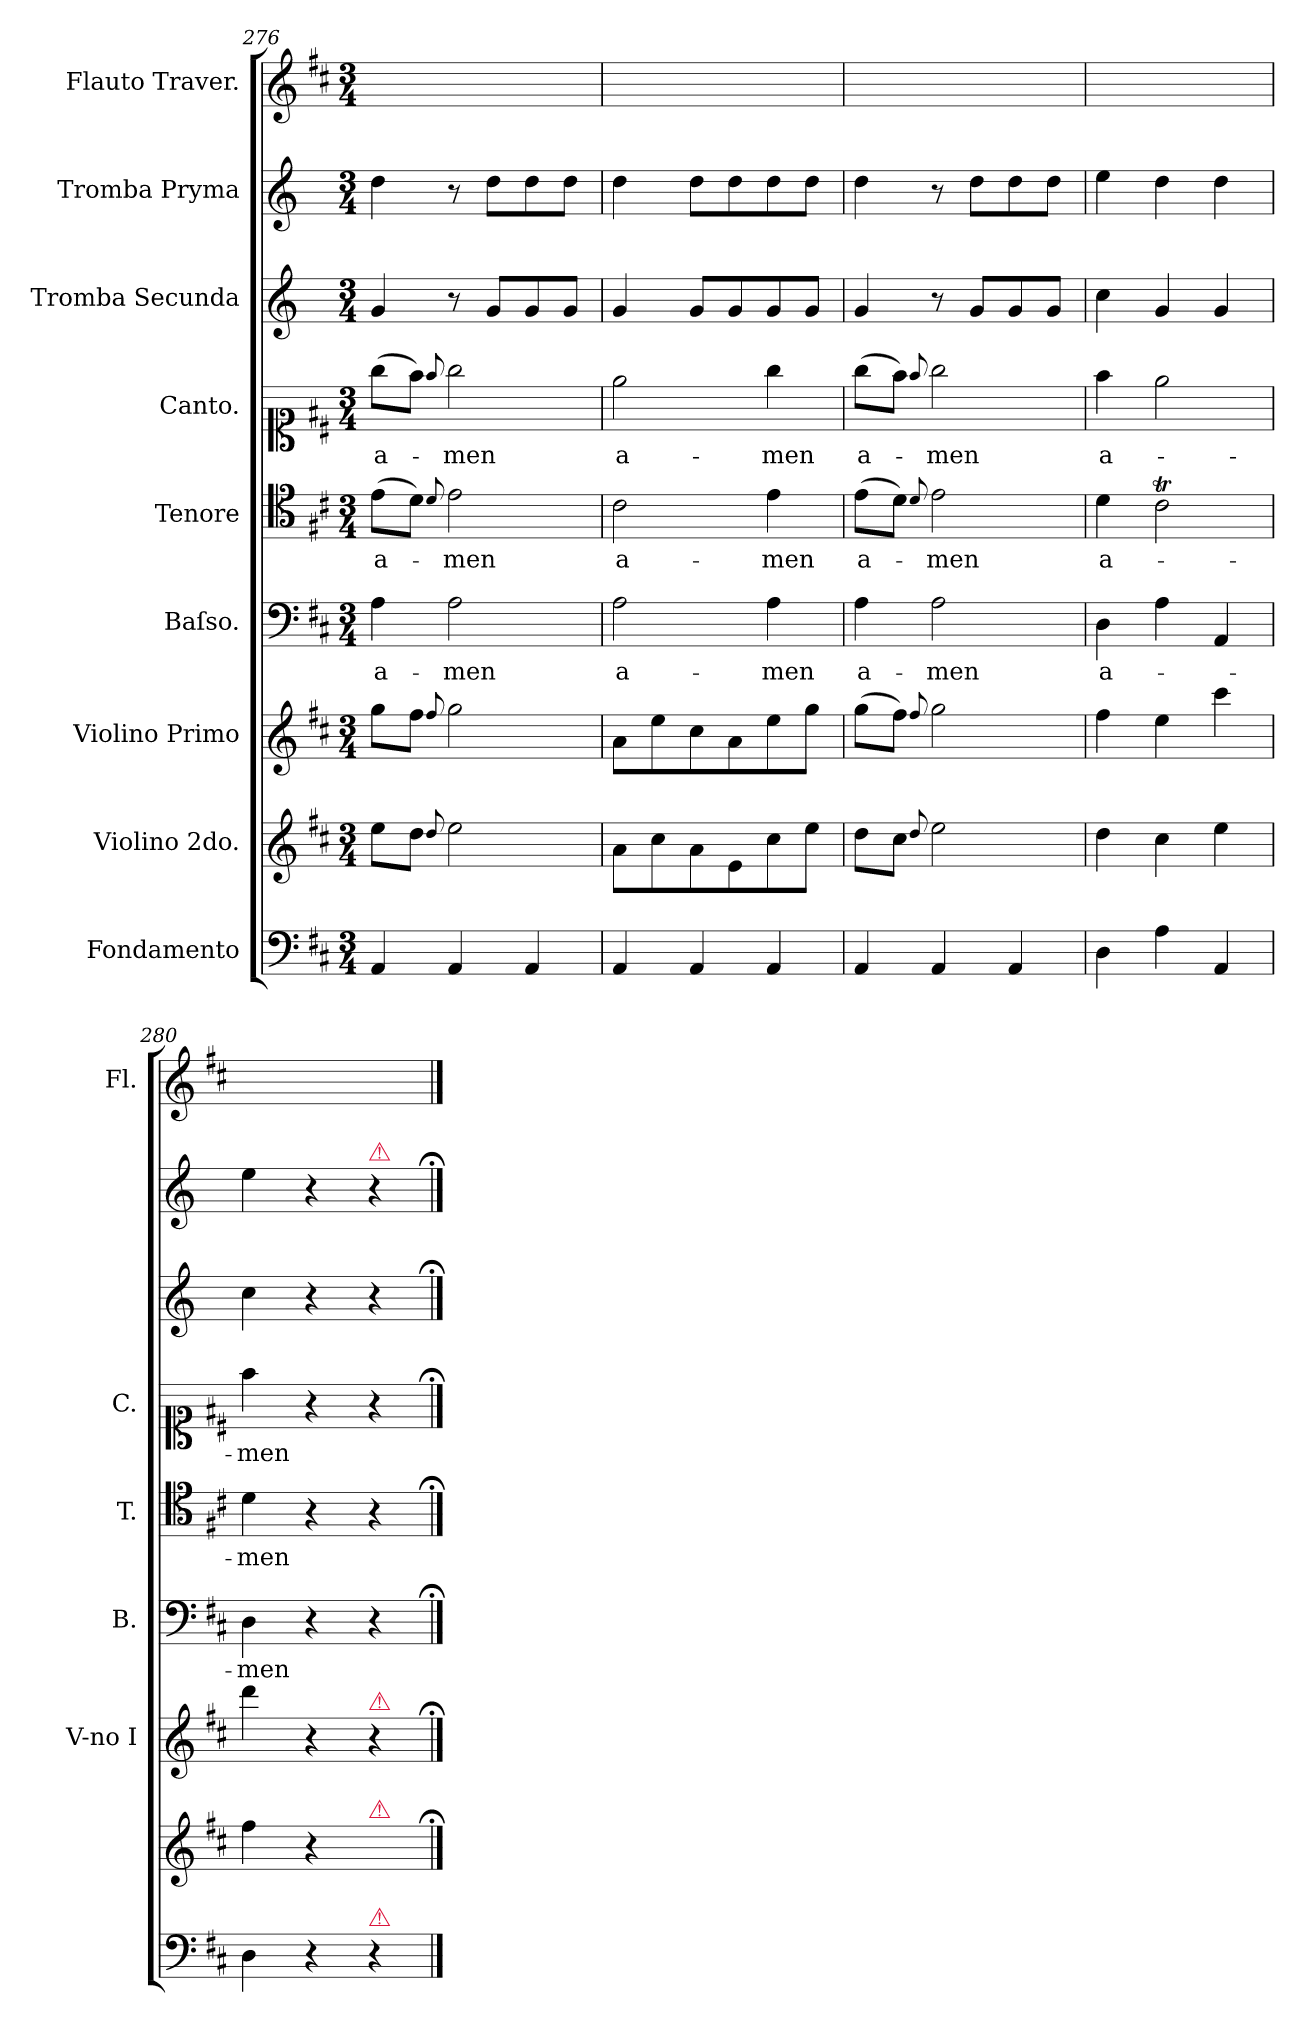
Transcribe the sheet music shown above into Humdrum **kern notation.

**kern	**kern	**kern	**kern	**text	**kern	**text	**kern	**text	**kern	**kern	**kern
*part9	*part8	*part7	*part6	*part6	*part5	*part5	*part4	*part4	*part3	*part2	*part1
*staff9	*staff8	*staff7	*staff6	*staff6	*staff5	*staff5	*staff4	*staff4	*staff3	*staff2	*staff1
*I"Fondamento	*I"Violino 2do.	*I"Violino Primo	*I"Baſso.	*	*I"Tenore	*	*I"Canto.	*	*I"Tromba Secunda	*I"Tromba Pryma	*I"Flauto Traver.
*	*	*I'V-no I	*I'B.	*	*I'T.	*	*I'C.	*	*	*	*I'Fl.
*clefF4	*clefG2	*clefG2	*clefF4	*	*clefC4	*	*clefC1	*	*clefG2	*clefG2	*clefG2
*	*	*	*	*	*	*	*	*	*ITrd-1c-2	*ITrd-1c-2	*
*k[f#c#]	*k[f#c#]	*k[f#c#]	*k[f#c#]	*	*k[f#c#]	*	*k[f#c#]	*	*k[f#c#]	*k[f#c#]	*k[f#c#]
*M3/4	*M3/4	*M3/4	*M3/4	*	*M3/4	*	*M3/4	*	*M3/4	*M3/4	*M3/4
=276	=276	=276	=276	=276	=276	=276	=276	=276	=276	=276	=276
4AA/	8ee\L	8gg\L	4A\	a-	(>8e\L	a-	(>8gg\L	a-	4a/	4ee\	2.ryy
.	8dd\J	8ff#\J	.	.	8d\J)	.	8ff#\J)	.	.	.	.
.	8qqdd/	8qqff#/	.	.	8qqd/	.	8qqff#/	.	.	.	.
4AA/	2ee\	2gg\	2A\	men	2e\	-men	2gg\	-men	8r	8r	.
.	.	.	.	.	.	.	.	.	8a/L	8ee\L	.
4AA/	.	.	.	.	.	.	.	.	8a/	8ee\	.
.	.	.	.	.	.	.	.	.	8a/J	8ee\J	.
=277	=277	=277	=277	=277	=277	=277	=277	=277	=277	=277	=277
4AA/	8a\L	8a\L	2A\	a-	2c#\	a-	2ee\	a-	4a/	4ee\	2.ryy
.	8cc#\	8ee\	.	.	.	.	.	.	.	.	.
4AA/	8a\	8cc#\	.	.	.	.	.	.	8a/L	8ee\L	.
.	8e\	8a\	.	.	.	.	.	.	8a/	8ee\	.
4AA/	8cc#\	8ee\	4A\	-men	4e\	-men	4gg\	-men	8a/	8ee\	.
.	8ee\J	8gg\J	.	.	.	.	.	.	8a/J	8ee\J	.
=278	=278	=278	=278	=278	=278	=278	=278	=278	=278	=278	=278
4AA/	8dd\L	(>8gg\L	4A\	a-	(>8e\L	a-	(>8gg\L	a-	4a/	4ee\	2.ryy
.	8cc#\J	8ff#\J)	.	.	8d\J)	.	8ff#\J)	.	.	.	.
.	8qqdd/	8qqff#/	.	.	8qqd/	.	8qqff#/	.	.	.	.
4AA/	2ee\	2gg\	2A\	-men	2e\	-men	2gg\	-men	8r	8r	.
.	.	.	.	.	.	.	.	.	8a/L	8ee\L	.
4AA/	.	.	.	.	.	.	.	.	8a/	8ee\	.
.	.	.	.	.	.	.	.	.	8a/J	8ee\J	.
=279	=279	=279	=279	=279	=279	=279	=279	=279	=279	=279	=279
4D\	4dd\	4ff#\	4D\	a-	4d\	a-	4ff#\	a-	4dd\	4ff#\	2.ryy
4A\	4cc#\	4ee\	4A\	.	2c#t\	.	2ee\	.	4a/	4ee\	.
4AA/	4ee\	4ccc#\	4AA/	.	.	.	.	.	4a/	4ee\	.
=280	=280	=280	=280	=280	=280	=280	=280	=280	=280	=280	=280
4D\	4ff#\	4ddd\	4D\	-men	4d\	-men	4ff#\	-men	4dd\	4ff#\	2.ryy
4r	4r	4r	4r	.	4r	.	4r	.	4r	4r	.
!	!	!	!	!	!	!	!	!	!	!LO:TX:a:color=crimson:t=⚠	!
!	!	!LO:TX:a:color=crimson:t=⚠	!	!	!	!	!	!	!	!	!
!	!LO:TX:a:color=crimson:t=⚠	!	!	!	!	!	!	!	!	!	!
!LO:TX:a:color=crimson:t=⚠	!	!	!	!	!	!	!	!	!	!	!
4r	4ryy	4r	4r	.	4r	.	4r	.	4r	4r	.
==	==;	==;	==;	==	==;	==	==;	==	==;	==;	==
*-	*-	*-	*-	*-	*-	*-	*-	*-	*-	*-	*-
